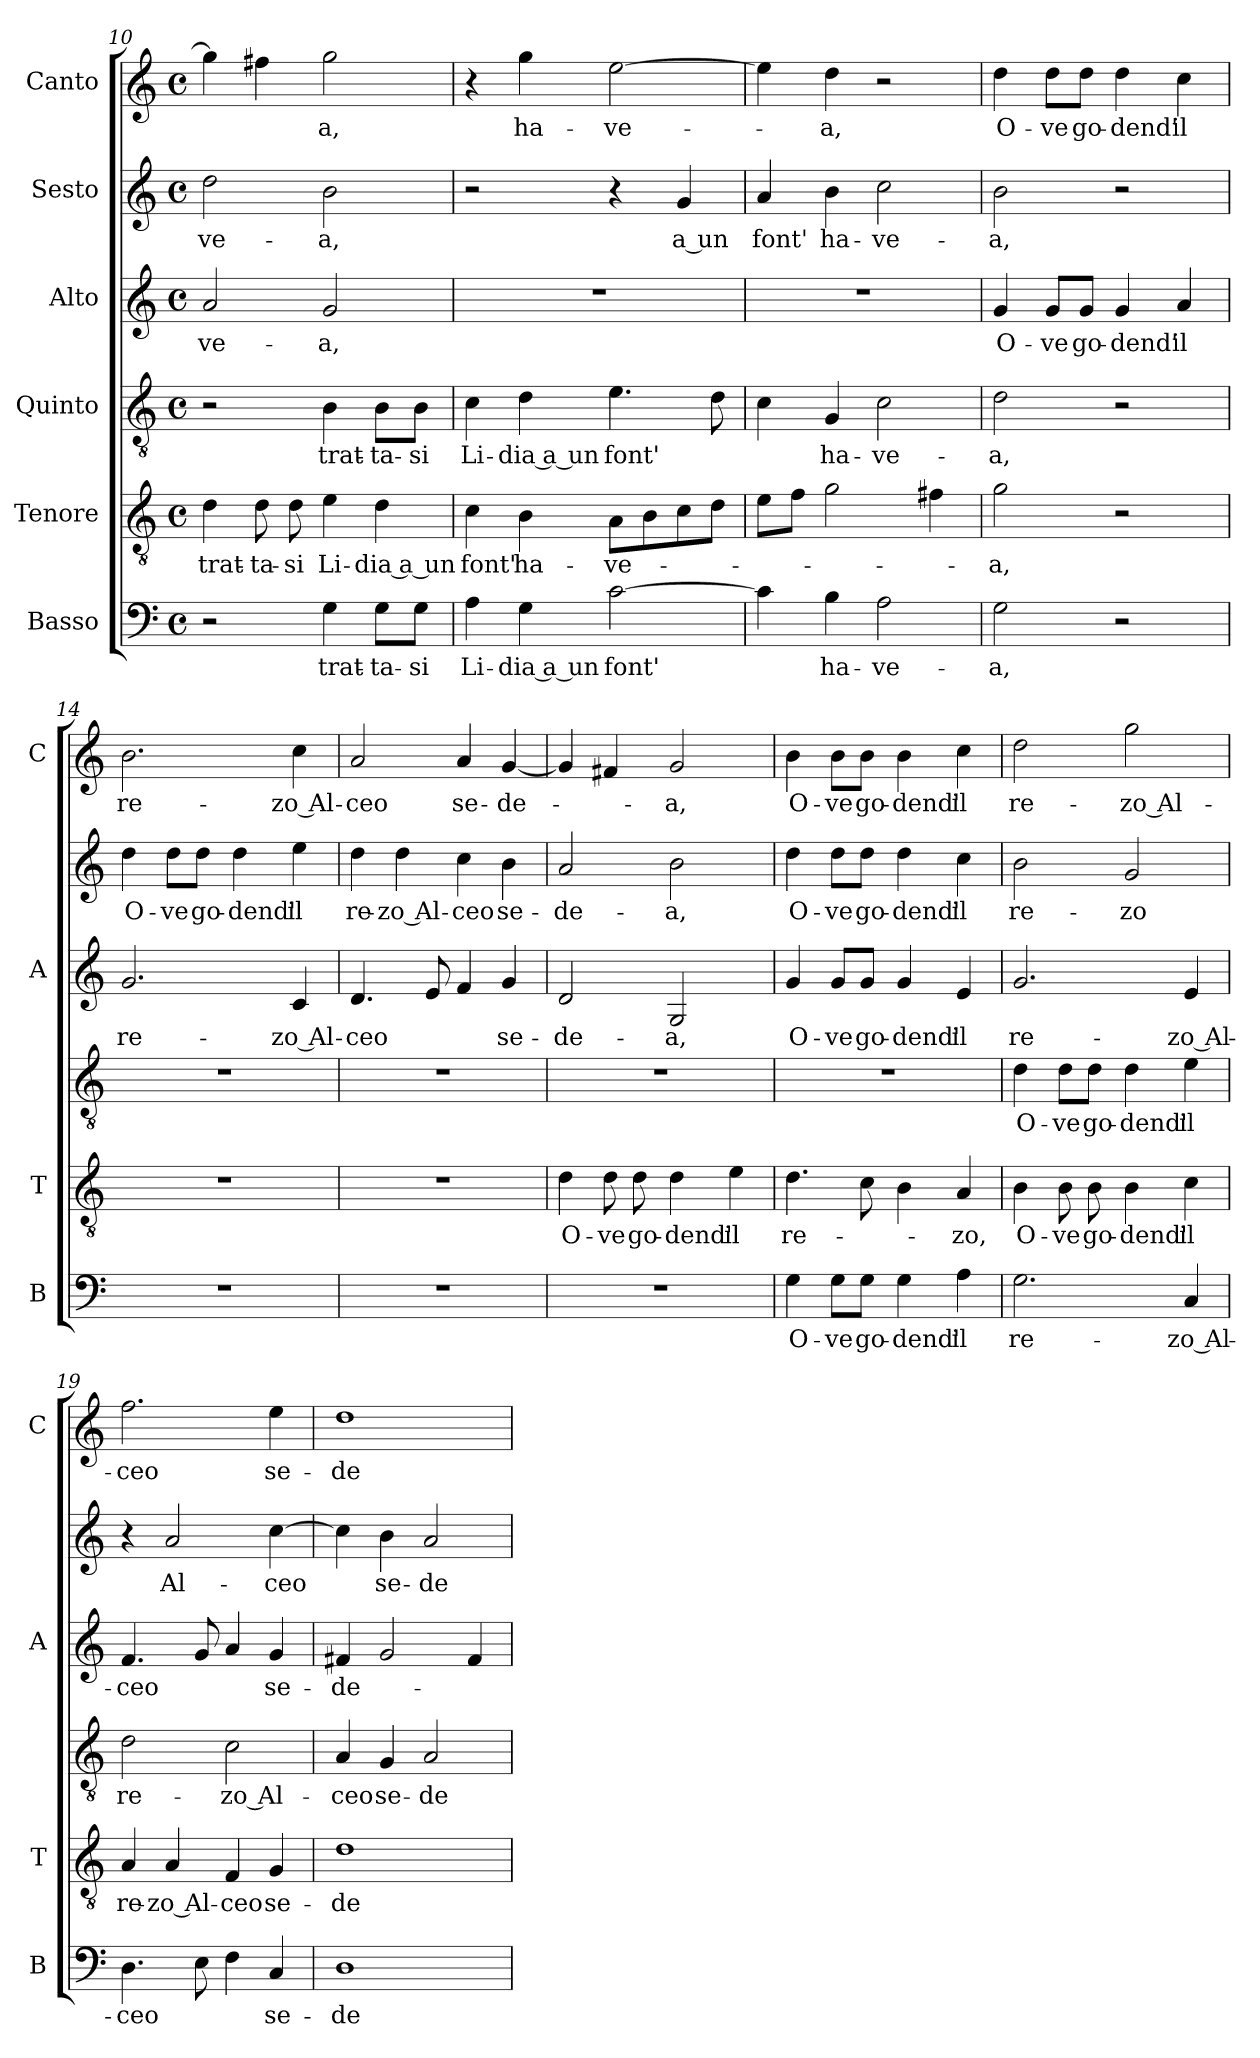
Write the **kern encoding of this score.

**kern	**text	**kern	**text	**kern	**text	**kern	**text	**kern	**text	**kern	**text
*part6	*part6	*part5	*part5	*part4	*part4	*part3	*part3	*part2	*part2	*part1	*part1
*staff6	*staff6	*staff5	*staff5	*staff4	*staff4	*staff3	*staff3	*staff2	*staff2	*staff1	*staff1
*I"Basso	*	*I"Tenore	*	*I"Quinto	*	*I"Alto	*	*I"Sesto	*	*I"Canto	*
*I'B	*	*I'T	*	*	*	*I'A	*	*	*	*I'C	*
*clefF4	*	*clefGv2	*	*clefGv2	*	*clefG2	*	*clefG2	*	*clefG2	*
*k[]	*	*k[]	*	*k[]	*	*k[]	*	*k[]	*	*k[]	*
*C:	*	*C:	*	*C:	*	*C:	*	*C:	*	*C:	*
*M4/4	*	*M4/4	*	*M4/4	*	*M4/4	*	*M4/4	*	*M4/4	*
*met(c)	*	*met(c)	*	*met(c)	*	*met(c)	*	*met(c)	*	*met(c)	*
=10	=10	=10	=10	=10	=10	=10	=10	=10	=10	=10	=10
!	!	!	!LO:LY:b	!	!	!	!LO:LY:b	!	!LO:LY:b	!	!
2r	.	4d\	trat-	2r	.	2a/	-ve-	2dd\	-ve-	4gg\]	.
!	!	!	!LO:LY:b	!	!	!	!	!	!	!	!
.	.	8d\	-ta-	.	.	.	.	.	.	4ff#X\	.
!	!	!	!LO:LY:b	!	!	!	!	!	!	!	!
.	.	8d\	-si	.	.	.	.	.	.	.	.
!	!LO:LY:b	!	!LO:LY:b	!	!LO:LY:b	!	!LO:LY:b	!	!LO:LY:b	!	!LO:LY:b
4G\	trat-	4e\	Li-	4B\	trat-	2g/	-a,	2b\	-a,	2gg\	-a,
!	!LO:LY:b	!	!LO:LY:b	!	!LO:LY:b	!	!	!	!	!	!
8G\L	-ta-	4d\	-dia a un	8B\L	-ta-	.	.	.	.	.	.
!	!LO:LY:b	!	!	!	!LO:LY:b	!	!	!	!	!	!
8G\J	-si	.	.	8B\J	-si	.	.	.	.	.	.
=11	=11	=11	=11	=11	=11	=11	=11	=11	=11	=11	=11
!	!LO:LY:b	!	!LO:LY:b	!	!LO:LY:b	!	!	!	!	!	!
4A\	Li-	4c\	font'	4c\	Li-	1r	.	2r	.	4r	.
!	!LO:LY:b	!	!LO:LY:b	!	!LO:LY:b	!	!	!	!	!	!LO:LY:b
4G\	-dia a un	4B\	ha-	4d\	-dia a un	.	.	.	.	4gg\	ha-
!	!LO:LY:b	!	!LO:LY:b	!	!LO:LY:b	!	!	!	!	!	!LO:LY:b
[2c\	font'	8A\L	-ve-	4.e\	font'	.	.	4r	.	[2ee\	-ve-
.	.	8B\	.	.	.	.	.	.	.	.	.
!	!	!	!	!	!	!	!	!	!LO:LY:b	!	!
.	.	8c\	.	.	.	.	.	4g/	a un	.	.
.	.	8d\J	.	8d\	.	.	.	.	.	.	.
=12	=12	=12	=12	=12	=12	=12	=12	=12	=12	=12	=12
!	!	!	!	!	!	!	!	!	!LO:LY:b	!	!
4c\]	.	8e\L	.	4c\	.	1r	.	4a/	font'	4ee\]	.
.	.	8f\J	.	.	.	.	.	.	.	.	.
!	!LO:LY:b	!	!	!	!LO:LY:b	!	!	!	!LO:LY:b	!	!LO:LY:b
4B\	ha-	2g\	.	4G/	ha-	.	.	4b\	ha-	4dd\	-a,
!	!LO:LY:b	!	!	!	!LO:LY:b	!	!	!	!LO:LY:b	!	!
2A\	-ve-	.	.	2c\	-ve-	.	.	2cc\	-ve-	2r	.
.	.	4f#X\	.	.	.	.	.	.	.	.	.
!!LO:LB:g=z
=13	=13	=13	=13	=13	=13	=13	=13	=13	=13	=13	=13
!	!LO:LY:b	!	!LO:LY:b	!	!LO:LY:b	!	!LO:LY:b	!	!LO:LY:b	!	!LO:LY:b
2G\	-a,	2g\	-a,	2d\	-a,	4g/	O-	2b\	-a,	4dd\	O-
!	!	!	!	!	!	!	!LO:LY:b	!	!	!	!LO:LY:b
.	.	.	.	.	.	8g/L	-ve	.	.	8dd\L	-ve
!	!	!	!	!	!	!	!LO:LY:b	!	!	!	!LO:LY:b
.	.	.	.	.	.	8g/J	go-	.	.	8dd\J	go-
!	!	!	!	!	!	!	!LO:LY:b	!	!	!	!LO:LY:b
2r	.	2r	.	2r	.	4g/	-dend'	2r	.	4dd\	-dend'
!	!	!	!	!	!	!	!LO:LY:b	!	!	!	!LO:LY:b
.	.	.	.	.	.	4a/	il	.	.	4cc\	il
=14	=14	=14	=14	=14	=14	=14	=14	=14	=14	=14	=14
!	!	!	!	!	!	!	!LO:LY:b	!	!LO:LY:b	!	!LO:LY:b
1r	.	1r	.	1r	.	2.g/	re-	4dd\	O-	2.b\	re-
!	!	!	!	!	!	!	!	!	!LO:LY:b	!	!
.	.	.	.	.	.	.	.	8dd\L	-ve	.	.
!	!	!	!	!	!	!	!	!	!LO:LY:b	!	!
.	.	.	.	.	.	.	.	8dd\J	go-	.	.
!	!	!	!	!	!	!	!	!	!LO:LY:b	!	!
.	.	.	.	.	.	.	.	4dd\	-dend'	.	.
!	!	!	!	!	!	!	!LO:LY:b	!	!LO:LY:b	!	!LO:LY:b
.	.	.	.	.	.	4c/	-zo Al-	4ee\	il	4cc\	-zo Al-
=15	=15	=15	=15	=15	=15	=15	=15	=15	=15	=15	=15
!	!	!	!	!	!	!	!LO:LY:b	!	!LO:LY:b	!	!LO:LY:b
1r	.	1r	.	1r	.	4.d/	-ceo	4dd\	re-	2a/	-ceo
!	!	!	!	!	!	!	!	!	!LO:LY:b	!	!
.	.	.	.	.	.	.	.	4dd\	-zo Al-	.	.
.	.	.	.	.	.	8e/	.	.	.	.	.
!	!	!	!	!	!	!	!	!	!LO:LY:b	!	!LO:LY:b
.	.	.	.	.	.	4f/	.	4cc\	-ceo	4a/	se-
!	!	!	!	!	!	!	!LO:LY:b	!	!LO:LY:b	!	!LO:LY:b
.	.	.	.	.	.	4g/	se-	4b\	se-	[4g/	-de-
=16	=16	=16	=16	=16	=16	=16	=16	=16	=16	=16	=16
!	!	!	!LO:LY:b	!	!	!	!LO:LY:b	!	!LO:LY:b	!	!
1r	.	4d\	O-	1r	.	2d/	-de-	2a/	-de-	4g/]	.
!	!	!	!LO:LY:b	!	!	!	!	!	!	!	!
.	.	8d\	-ve	.	.	.	.	.	.	4f#X/	.
!	!	!	!LO:LY:b	!	!	!	!	!	!	!	!
.	.	8d\	go-	.	.	.	.	.	.	.	.
!	!	!	!LO:LY:b	!	!	!	!LO:LY:b	!	!LO:LY:b	!	!LO:LY:b
.	.	4d\	-dend'	.	.	2G/	-a,	2b\	-a,	2g/	-a,
!	!	!	!LO:LY:b	!	!	!	!	!	!	!	!
.	.	4e\	il	.	.	.	.	.	.	.	.
=17	=17	=17	=17	=17	=17	=17	=17	=17	=17	=17	=17
!	!LO:LY:b	!	!LO:LY:b	!	!	!	!LO:LY:b	!	!LO:LY:b	!	!LO:LY:b
4G\	O-	4.d\	re-	1r	.	4g/	O-	4dd\	O-	4b\	O-
!	!LO:LY:b	!	!	!	!	!	!LO:LY:b	!	!LO:LY:b	!	!LO:LY:b
8G\L	-ve	.	.	.	.	8g/L	-ve	8dd\L	-ve	8b\L	-ve
!	!LO:LY:b	!	!	!	!	!	!LO:LY:b	!	!LO:LY:b	!	!LO:LY:b
8G\J	go-	8c\	.	.	.	8g/J	go-	8dd\J	go-	8b\J	go-
!	!LO:LY:b	!	!	!	!	!	!LO:LY:b	!	!LO:LY:b	!	!LO:LY:b
4G\	-dend'	4B\	.	.	.	4g/	-dend'	4dd\	-dend'	4b\	-dend'
!	!LO:LY:b	!	!LO:LY:b	!	!	!	!LO:LY:b	!	!LO:LY:b	!	!LO:LY:b
4A\	il	4A/	-zo,	.	.	4e/	il	4cc\	il	4cc\	il
=18	=18	=18	=18	=18	=18	=18	=18	=18	=18	=18	=18
!	!LO:LY:b	!	!LO:LY:b	!	!LO:LY:b	!	!LO:LY:b	!	!LO:LY:b	!	!LO:LY:b
2.G\	re-	4B\	O-	4d\	O-	2.g/	re-	2b\	re-	2dd\	re-
!	!	!	!LO:LY:b	!	!LO:LY:b	!	!	!	!	!	!
.	.	8B\	-ve	8d\L	-ve	.	.	.	.	.	.
!	!	!	!LO:LY:b	!	!LO:LY:b	!	!	!	!	!	!
.	.	8B\	go-	8d\J	go-	.	.	.	.	.	.
!	!	!	!LO:LY:b	!	!LO:LY:b	!	!	!	!LO:LY:b	!	!LO:LY:b
.	.	4B\	-dend'	4d\	-dend'	.	.	2g/	-zo	2gg\	-zo Al-
!	!LO:LY:b	!	!LO:LY:b	!	!LO:LY:b	!	!LO:LY:b	!	!	!	!
4C/	-zo Al-	4c\	il	4e\	il	4e/	-zo Al-	.	.	.	.
!!LO:PB:g=z
=19	=19	=19	=19	=19	=19	=19	=19	=19	=19	=19	=19
!	!LO:LY:b	!	!LO:LY:b	!	!LO:LY:b	!	!LO:LY:b	!	!	!	!LO:LY:b
4.D\	-ceo	4A/	re-	2d\	re-	4.f/	-ceo	4r	.	2.ff\	-ceo
!	!	!	!LO:LY:b	!	!	!	!	!	!LO:LY:b	!	!
.	.	4A/	-zo Al-	.	.	.	.	2a/	Al-	.	.
8E\	.	.	.	.	.	8g/	.	.	.	.	.
!	!	!	!LO:LY:b	!	!LO:LY:b	!	!	!	!	!	!
4F\	.	4F/	-ceo	2c\	-zo Al-	4a/	.	.	.	.	.
!	!LO:LY:b	!	!LO:LY:b	!	!	!	!LO:LY:b	!	!LO:LY:b	!	!LO:LY:b
4C/	se-	4G/	se-	.	.	4g/	se-	[4cc\	-ceo	4ee\	se-
=20	=20	=20	=20	=20	=20	=20	=20	=20	=20	=20	=20
!	!LO:LY:b	!	!LO:LY:b	!	!LO:LY:b	!	!LO:LY:b	!	!	!	!LO:LY:b
1D	-de-	1d	-de-	4A/	-ceo	4f#X/	-de-	4cc\]	.	1dd	-de-
!	!	!	!	!	!LO:LY:b	!	!	!	!LO:LY:b	!	!
.	.	.	.	4G/	se-	2g/	.	4b\	se-	.	.
!	!	!	!	!	!LO:LY:b	!	!	!	!LO:LY:b	!	!
.	.	.	.	2A/	-de-	.	.	2a/	-de-	.	.
.	.	.	.	.	.	4f#/	.	.	.	.	.
=	=	=	=	=	=	=	=	=	=	=	=
*-	*-	*-	*-	*-	*-	*-	*-	*-	*-	*-	*-
